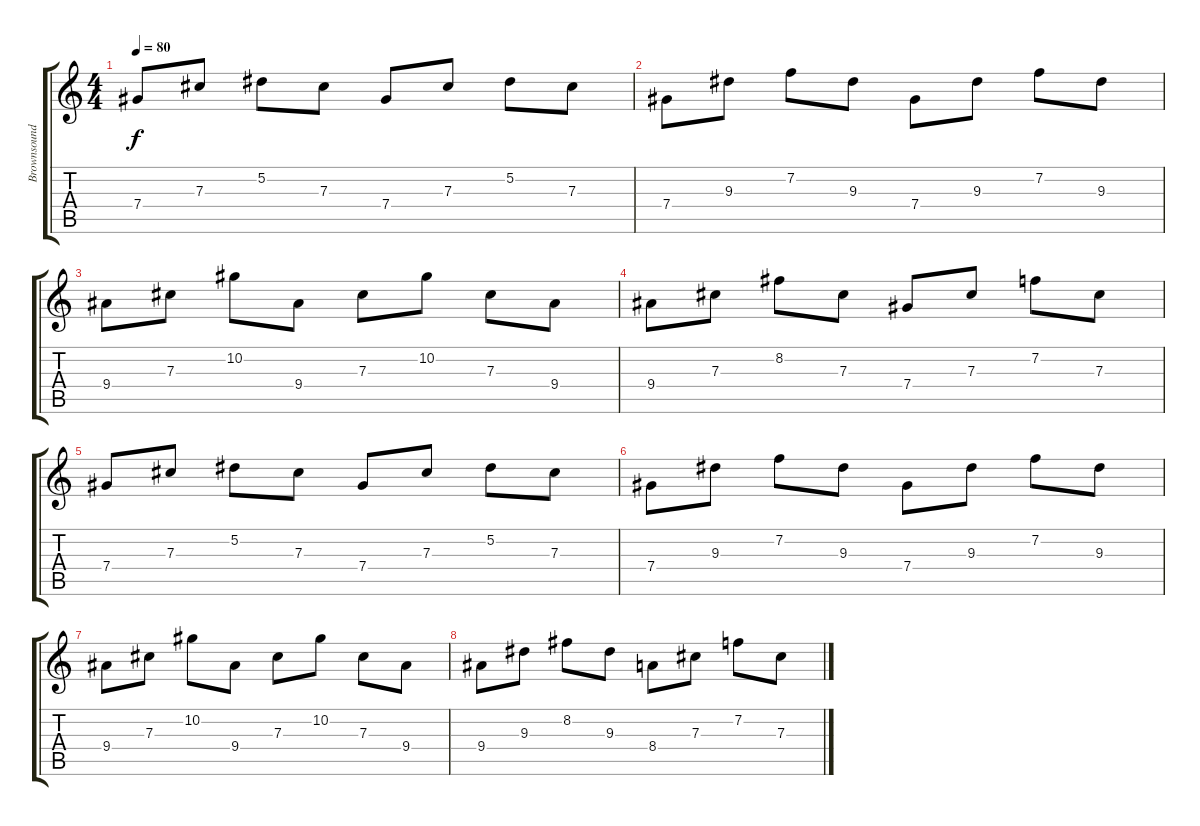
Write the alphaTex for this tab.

\track ("Brownsound" "Brownsound") {instrument electricguitarclean}
\staff {score tabs}
\tuning (Eb4 Bb3 Gb3 Db3 Ab2 Eb2) {hide}
\ts (4 4)
\tempo 80
\clef g2
\ks c
7.4.8{dy f} 7.3.8 5.2.8 7.3.8 7.4.8 7.3.8 5.2.8 7.3.8 |
7.4.8 9.3.8 7.2.8 9.3.8 7.4.8 9.3.8 7.2.8 9.3.8 |
9.4.8 7.3.8 10.2.8 9.4.8 7.3.8 10.2.8 7.3.8 9.4.8 |
9.4.8 7.3.8 8.2.8 7.3.8 7.4.8 7.3.8 7.2.8 7.3.8 |
7.4.8 7.3.8 5.2.8 7.3.8 7.4.8 7.3.8 5.2.8 7.3.8 |
7.4.8 9.3.8 7.2.8 9.3.8 7.4.8 9.3.8 7.2.8 9.3.8 |
9.4.8 7.3.8 10.2.8 9.4.8 7.3.8 10.2.8 7.3.8 9.4.8 |
9.4.8 9.3.8 8.2.8 9.3.8 8.4.8 7.3.8 7.2.8 7.3.8
